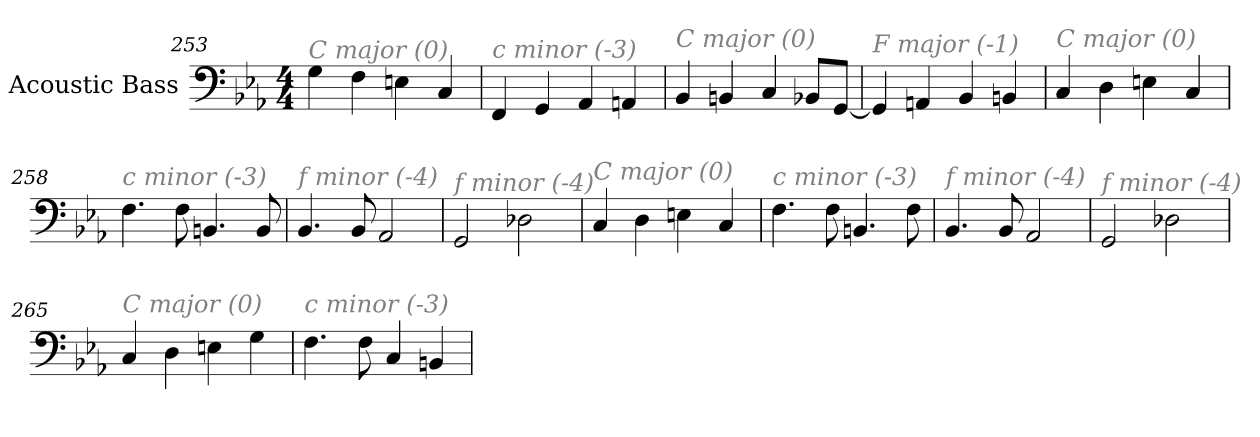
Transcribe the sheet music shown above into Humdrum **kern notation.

**kern
*part1
*staff1
*I"Acoustic Bass
*clefF4
*ITrd7c12
*k[b-e-a-]
*E-:
*M4/4
=253
!LO:TX:i:color=#808080:t=C major (0)
4GG
4FF
4EEn
4CC
=254
!LO:TX:i:color=#808080:t=c minor (-3)
4FFF
4GGG
4AAA-
4AAAn
=255
!LO:TX:i:color=#808080:t=C major (0)
4BBB-
4BBBn
4CC
8BBB-XL
[8GGGJ
=256
!LO:TX:i:color=#808080:t=F major (-1)
4GGG]
4AAAn
4BBB-
4BBBn
=257
!LO:TX:i:color=#808080:t=C major (0)
4CC
4DD
4EEn
4CC
=258
!LO:TX:i:color=#808080:t=c minor (-3)
4.FF
8FF
4.BBBn
8BBB
=259
!LO:TX:i:color=#808080:t=f minor (-4)
4.BBB-
8BBB-
2AAA-
=260
!LO:TX:i:color=#808080:t=f minor (-4)
2GGG
2DD-X
=261
!LO:TX:i:color=#808080:t=C major (0)
4CC
4DD
4EEn
4CC
=262
!LO:TX:i:color=#808080:t=c minor (-3)
4.FF
8FF
4.BBBn
8FF
=263
!LO:TX:i:color=#808080:t=f minor (-4)
4.BBB-
8BBB-
2AAA-
=264
!LO:TX:i:color=#808080:t=f minor (-4)
2GGG
2DD-X
=265
!LO:TX:i:color=#808080:t=C major (0)
4CC
4DD
4EEn
4GG
=266
!LO:TX:i:color=#808080:t=c minor (-3)
4.FF
8FF
4CC
4BBBn
=
*-
